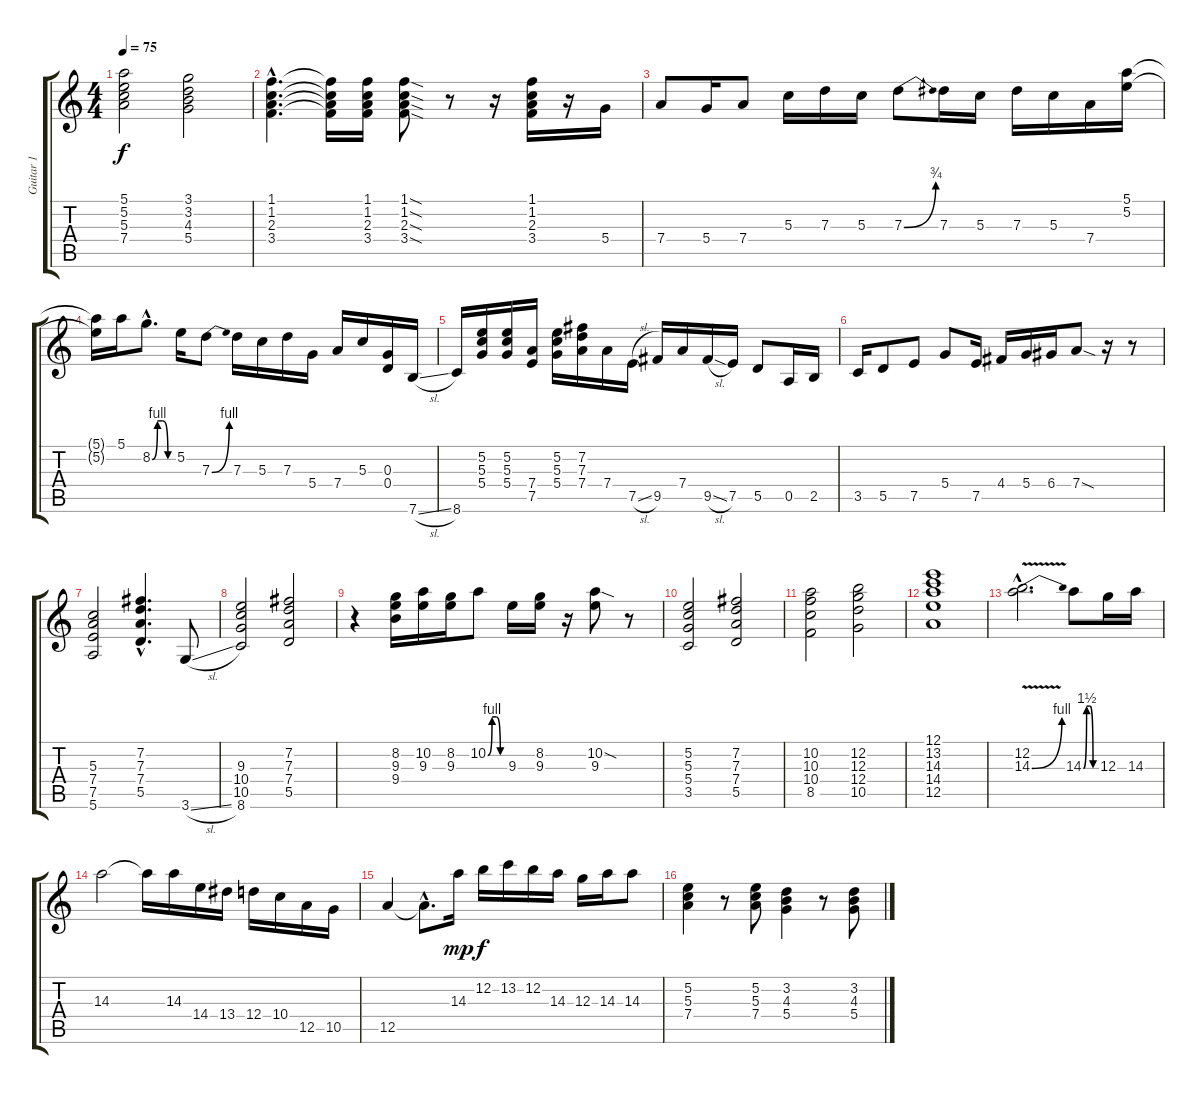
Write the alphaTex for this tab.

\track ("Guitar 1" "Guitar 1") {instrument electricguitarjazz}
\staff {score tabs}
\tuning (E4 B3 G3 D3 A2 E2) {hide}
\ts (4 4)
\tempo 75
\clef g2
\ks c
(5.1 5.2 5.3 7.4).2{dy f} (3.1 3.2 4.3 5.4).2 |
(1.1{hac} 1.2{hac} 2.3{hac} 3.4{hac}).4{d} (1.1{t} 1.2{t} 2.3{t} 3.4{t}).16 (1.1 1.2 2.3 3.4).16 (1.1{sod} 1.2{sod} 2.3{sod} 3.4{sod}).8 r.8 r.16 (1.1 1.2 2.3 3.4).16 r.16 5.4.16{volume 14} |
7.4.8 5.4.16 7.4.8 5.3.16 7.3.16 5.3.16 7.3{be (bend 0 0 60 3)}.8 7.3.16 5.3.16 7.3.16 5.3.16 7.4.16 (5.1 5.2).16 |
(5.1{t} 5.2{t}).16 5.1.16 8.2{be (custom 0 0 15 4 30 4 45 0 60 0) hac}.8{d} 5.2.16 7.3{be (bend 0 0 60 4)}.8 7.3.16 5.3.16 7.3.16 5.4.16 7.4.16 5.3.16 (0.3 0.4).16 7.6{sl}.16 |
8.6.16 (5.2 5.3 5.4).16 (5.2 5.3 5.4).16 (7.4 7.5).16 (5.2 5.3 5.4).16 (7.2 7.3 7.4).16 7.4.16 7.5{sl}.16 9.5.16 7.4.16 9.5{sl}.16 7.5.16 5.5.8 0.5.16 2.5.16 |
3.5.16 5.5.8 7.5.8 5.4.8 7.5.16 4.4.16 5.4.16 6.4.16 7.4{sod}.8 r.16 r.8 |
(5.3 7.4 7.5 5.6).2{volume 12} (7.2{hac} 7.3{hac} 7.4{hac} 5.5{hac}).4{d} 3.6{sl}.8 |
(9.3 10.4 10.5 8.6).2 (7.2 7.3 7.4 5.5).2 |
r.4{volume 14} (8.2 9.3 9.4).16 (10.2 9.3).16 (8.2 9.3).16 10.2{be (custom 0 0 15 4 30 4 45 0 60 0)}.8 9.3.16 (8.2 9.3).16 r.16 (10.2{sod} 9.3).8 r.8 |
(5.2 5.3 5.4 3.5).2{volume 12} (7.2 7.3 7.4 5.5).2 |
(10.2 10.3 10.4 8.5).2 (12.2 12.3 12.4 10.5).2 |
(12.1 13.2 14.3 14.4 12.5).1 |
(12.2{hac} 14.3{be (bend 0 0 60 4) v hac}).2{d volume 14} 14.3{be (custom 0 0 15 6 30 6 45 0 60 0)}.8 12.3.16 14.3.16 |
14.3.2 14.3{t}.16 14.3.16 14.4.16 13.4.16 12.4.16 10.4.16 12.5.16 10.5.16 |
12.5.4 12.5{hac t}.8{d} 14.3.16{dy mp} 12.2.16{dy f} 13.2.16 12.2.16 14.3.16 12.3.16 14.3.16 14.3.8 |
(5.2 5.3 7.4).4{volume 12} r.8 (5.2 5.3 7.4).8 (3.2 4.3 5.4).4 r.8 (3.2 4.3 5.4).8
